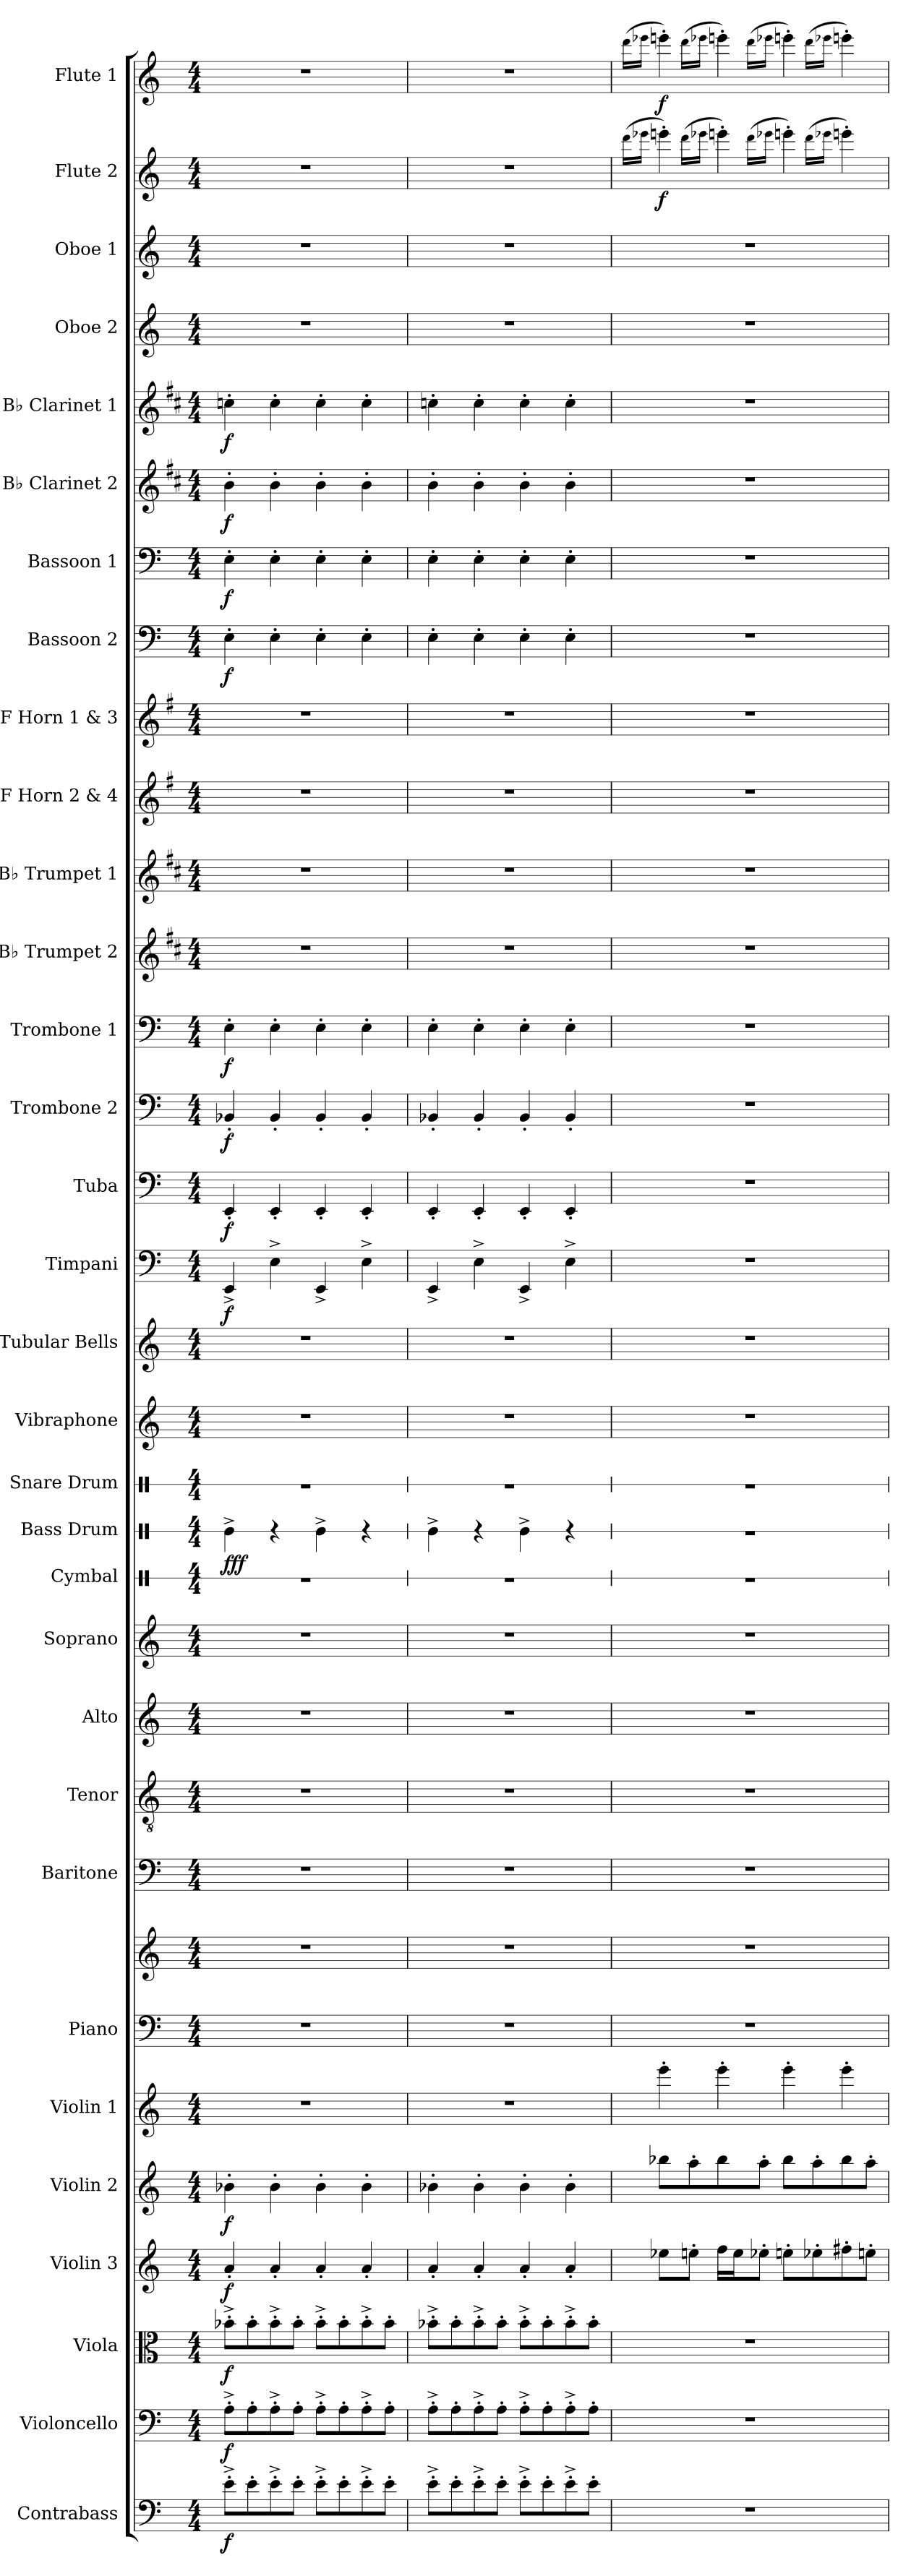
**kern	**dynam	**kern	**dynam	**kern	**dynam	**kern	**dynam	**kern	**dynam	**kern	**kern	**kern	**kern	**kern	**kern	**kern	**kern	**kern	**dynam	**kern	**kern	**kern	**kern	**dynam	**kern	**dynam	**kern	**dynam	**kern	**dynam	**kern	**kern	**kern	**kern	**kern	**dynam	**kern	**dynam	**kern	**dynam	**kern	**dynam	**kern	**kern	**kern	**dynam	**kern	**dynam
*part32	*part32	*part31	*part31	*part30	*part30	*part29	*part29	*part28	*part28	*part27	*part26	*part26	*part25	*part24	*part23	*part22	*part21	*part20	*part20	*part19	*part18	*part17	*part16	*part16	*part15	*part15	*part14	*part14	*part13	*part13	*part12	*part11	*part10	*part9	*part8	*part8	*part7	*part7	*part6	*part6	*part5	*part5	*part4	*part3	*part2	*part2	*part1	*part1
*staff33	*staff33	*staff32	*staff32	*staff31	*staff31	*staff30	*staff30	*staff29	*staff29	*staff28	*staff27	*staff26	*staff25	*staff24	*staff23	*staff22	*staff21	*staff20	*staff20	*staff19	*staff18	*staff17	*staff16	*staff16	*staff15	*staff15	*staff14	*staff14	*staff13	*staff13	*staff12	*staff11	*staff10	*staff9	*staff8	*staff8	*staff7	*staff7	*staff6	*staff6	*staff5	*staff5	*staff4	*staff3	*staff2	*staff2	*staff1	*staff1
*I"Contrabass	*	*I"Violoncello	*	*I"Viola	*	*I"Violin 3	*	*I"Violin 2	*	*I"Violin 1	*I"Piano	*	*I"Baritone	*I"Tenor	*I"Alto	*I"Soprano	*I"Cymbal	*I"Bass Drum	*	*I"Snare Drum	*I"Vibraphone	*I"Tubular Bells	*I"Timpani	*	*I"Tuba	*	*I"Trombone 2	*	*I"Trombone 1	*	*I"B♭ Trumpet 2	*I"B♭ Trumpet 1	*I"F Horn 2 &amp; 4	*I"F Horn 1 &amp; 3	*I"Bassoon 2	*	*I"Bassoon 1	*	*I"B♭ Clarinet 2	*	*I"B♭ Clarinet 1	*	*I"Oboe 2	*I"Oboe 1	*I"Flute 2	*	*I"Flute 1	*
*I'Cb.	*	*I'Vc.	*	*I'Vla.	*	*I'Vln. 3	*	*I'Vln. 2	*	*I'Vln. 1	*I'Pno.	*	*I'B.	*I'T.	*I'A.	*I'S.	*I'Cym.	*I'B. Dr.	*	*I'Sn. Dr.	*I'Vib.	*I'Tu. Be.	*I'Timp.	*	*I'Tba.	*	*I'Tbn. 2	*	*I'Tbn. 1	*	*I'B♭ Tpt. 2	*I'B♭ Tpt. 1	*I'F Hn. 2 4	*I'F Hn. 1 3	*I'Bsn. 2	*	*I'Bsn. 1	*	*I'B♭ Cl. 2	*	*I'B♭ Cl. 1	*	*I'Ob. 2	*I'Ob. 1	*I'Fl. 2	*	*I'Fl. 1	*
*	*	*	*	*	*	*	*	*	*	*	*	*	*	*	*	*	*stria1	*stria1	*	*stria1	*	*	*	*	*	*	*	*	*	*	*	*	*	*	*	*	*	*	*	*	*	*	*	*	*	*	*	*
*clefF4	*	*clefF4	*	*clefC3	*	*clefG2	*	*clefG2	*	*clefG2	*clefF4	*clefG2	*clefF4	*clefGv2	*clefG2	*clefG2	*clefX	*clefX	*	*clefX	*clefG2	*clefG2	*clefF4	*	*clefF4	*	*clefF4	*	*clefF4	*	*clefG2	*clefG2	*clefG2	*clefG2	*clefF4	*	*clefF4	*	*clefG2	*	*clefG2	*	*clefG2	*clefG2	*clefG2	*	*clefG2	*
*ITrd7c12	*	*	*	*	*	*	*	*	*	*	*	*	*	*	*	*	*	*	*	*	*	*	*	*	*	*	*	*	*	*	*ITrd1c2	*ITrd1c2	*ITrd4c7	*ITrd4c7	*	*	*	*	*ITrd1c2	*	*ITrd1c2	*	*	*	*	*	*	*
*k[]	*	*k[]	*	*k[]	*	*k[]	*	*k[]	*	*k[]	*k[]	*k[]	*k[]	*k[]	*k[]	*k[]	*k[]	*k[]	*	*k[]	*k[]	*k[]	*k[]	*	*k[]	*	*k[]	*	*k[]	*	*k[]	*k[]	*k[]	*k[]	*k[]	*	*k[]	*	*k[]	*	*k[]	*	*k[]	*k[]	*k[]	*	*k[]	*
*M4/4	*	*M4/4	*	*M4/4	*	*M4/4	*	*M4/4	*	*M4/4	*M4/4	*M4/4	*M4/4	*M4/4	*M4/4	*M4/4	*M4/4	*M4/4	*	*M4/4	*M4/4	*M4/4	*M4/4	*	*M4/4	*	*M4/4	*	*M4/4	*	*M4/4	*M4/4	*M4/4	*M4/4	*M4/4	*	*M4/4	*	*M4/4	*	*M4/4	*	*M4/4	*M4/4	*M4/4	*	*M4/4	*
=1	=1	=1	=1	=1	=1	=1	=1	=1	=1	=1	=1	=1	=1	=1	=1	=1	=1	=1	=1	=1	=1	=1	=1	=1	=1	=1	=1	=1	=1	=1	=1	=1	=1	=1	=1	=1	=1	=1	=1	=1	=1	=1	=1	=1	=1	=1	=1	=1
!	!LO:DY:b	!	!LO:DY:b	!	!LO:DY:b	!	!LO:DY:b	!	!LO:DY:b	!	!	!	!	!	!	!	!	!	!LO:DY:b	!	!	!	!	!	!	!	!	!	!	!	!	!	!	!	!	!	!	!	!	!	!	!	!	!	!	!	!	!
!	!	!	!	!	!	!	!	!	!	!	!	!	!	!	!	!	!	!	!LO:DY:n=1:b	!	!	!	!	!LO:DY:b	!	!LO:DY:b	!	!LO:DY:b	!	!LO:DY:b	!	!	!	!	!	!LO:DY:b	!	!LO:DY:b	!	!LO:DY:b	!	!LO:DY:b	!	!	!	!	!	!
8E'^\L	f	8A'^\L	f	8b-X'^\L	f	4a'/	f	4b-X'\	f	1r	1r	1r	1r	1r	1r	1r	1r	4Re^\	f ff	1r	1r	1r	4EE^/	f	4EE'/	f	4BB-X'/	f	4E'\	f	1r	1r	1r	1r	4E'\	f	4E'\	f	4a'\	f	4b-X'\	f	1r	1r	1r	.	1r	.
8E'\	.	8A'\	.	8b-'\	.	.	.	.	.	.	.	.	.	.	.	.	.	.	.	.	.	.	.	.	.	.	.	.	.	.	.	.	.	.	.	.	.	.	.	.	.	.	.	.	.	.	.	.
8E'^\	.	8A'^\	.	8b-'^\	.	4a'/	.	4b-'\	.	.	.	.	.	.	.	.	.	4r	.	.	.	.	4E^\	.	4EE'/	.	4BB-'/	.	4E'\	.	.	.	.	.	4E'\	.	4E'\	.	4a'\	.	4b-'\	.	.	.	.	.	.	.
8E'\J	.	8A'\J	.	8b-'\J	.	.	.	.	.	.	.	.	.	.	.	.	.	.	.	.	.	.	.	.	.	.	.	.	.	.	.	.	.	.	.	.	.	.	.	.	.	.	.	.	.	.	.	.
8E'^\L	.	8A'^\L	.	8b-'^\L	.	4a'/	.	4b-'\	.	.	.	.	.	.	.	.	.	4Re^\	.	.	.	.	4EE^/	.	4EE'/	.	4BB-'/	.	4E'\	.	.	.	.	.	4E'\	.	4E'\	.	4a'\	.	4b-'\	.	.	.	.	.	.	.
8E'\	.	8A'\	.	8b-'\	.	.	.	.	.	.	.	.	.	.	.	.	.	.	.	.	.	.	.	.	.	.	.	.	.	.	.	.	.	.	.	.	.	.	.	.	.	.	.	.	.	.	.	.
8E'^\	.	8A'^\	.	8b-'^\	.	4a'/	.	4b-'\	.	.	.	.	.	.	.	.	.	4r	.	.	.	.	4E^\	.	4EE'/	.	4BB-'/	.	4E'\	.	.	.	.	.	4E'\	.	4E'\	.	4a'\	.	4b-'\	.	.	.	.	.	.	.
8E'\J	.	8A'\J	.	8b-'\J	.	.	.	.	.	.	.	.	.	.	.	.	.	.	.	.	.	.	.	.	.	.	.	.	.	.	.	.	.	.	.	.	.	.	.	.	.	.	.	.	.	.	.	.
=2	=2	=2	=2	=2	=2	=2	=2	=2	=2	=2	=2	=2	=2	=2	=2	=2	=2	=2	=2	=2	=2	=2	=2	=2	=2	=2	=2	=2	=2	=2	=2	=2	=2	=2	=2	=2	=2	=2	=2	=2	=2	=2	=2	=2	=2	=2	=2	=2
8E'^\L	.	8A'^\L	.	8b-X'^\L	.	4a'/	.	4b-X'\	.	1r	1r	1r	1r	1r	1r	1r	1r	4Re^\	.	1r	1r	1r	4EE^/	.	4EE'/	.	4BB-X'/	.	4E'\	.	1r	1r	1r	1r	4E'\	.	4E'\	.	4a'\	.	4b-X'\	.	1r	1r	1r	.	1r	.
8E'\	.	8A'\	.	8b-'\	.	.	.	.	.	.	.	.	.	.	.	.	.	.	.	.	.	.	.	.	.	.	.	.	.	.	.	.	.	.	.	.	.	.	.	.	.	.	.	.	.	.	.	.
8E'^\	.	8A'^\	.	8b-'^\	.	4a'/	.	4b-'\	.	.	.	.	.	.	.	.	.	4r	.	.	.	.	4E^\	.	4EE'/	.	4BB-'/	.	4E'\	.	.	.	.	.	4E'\	.	4E'\	.	4a'\	.	4b-'\	.	.	.	.	.	.	.
8E'\J	.	8A'\J	.	8b-'\J	.	.	.	.	.	.	.	.	.	.	.	.	.	.	.	.	.	.	.	.	.	.	.	.	.	.	.	.	.	.	.	.	.	.	.	.	.	.	.	.	.	.	.	.
8E'^\L	.	8A'^\L	.	8b-'^\L	.	4a'/	.	4b-'\	.	.	.	.	.	.	.	.	.	4Re^\	.	.	.	.	4EE^/	.	4EE'/	.	4BB-'/	.	4E'\	.	.	.	.	.	4E'\	.	4E'\	.	4a'\	.	4b-'\	.	.	.	.	.	.	.
8E'\	.	8A'\	.	8b-'\	.	.	.	.	.	.	.	.	.	.	.	.	.	.	.	.	.	.	.	.	.	.	.	.	.	.	.	.	.	.	.	.	.	.	.	.	.	.	.	.	.	.	.	.
8E'^\	.	8A'^\	.	8b-'^\	.	4a'/	.	4b-'\	.	.	.	.	.	.	.	.	.	4r	.	.	.	.	4E^\	.	4EE'/	.	4BB-'/	.	4E'\	.	.	.	.	.	4E'\	.	4E'\	.	4a'\	.	4b-'\	.	.	.	.	.	.	.
8E'\J	.	8A'\J	.	8b-'\J	.	.	.	.	.	.	.	.	.	.	.	.	.	.	.	.	.	.	.	.	.	.	.	.	.	.	.	.	.	.	.	.	.	.	.	.	.	.	.	.	.	.	.	.
=3	=3	=3	=3	=3	=3	=3	=3	=3	=3	=3	=3	=3	=3	=3	=3	=3	=3	=3	=3	=3	=3	=3	=3	=3	=3	=3	=3	=3	=3	=3	=3	=3	=3	=3	=3	=3	=3	=3	=3	=3	=3	=3	=3	=3	=3	=3	=3	=3
.	.	.	.	.	.	.	.	.	.	.	.	.	.	.	.	.	.	.	.	.	.	.	.	.	.	.	.	.	.	.	.	.	.	.	.	.	.	.	.	.	.	.	.	.	(16qddd\LL	.	(16qddd\LL	.
.	.	.	.	.	.	.	.	.	.	.	.	.	.	.	.	.	.	.	.	.	.	.	.	.	.	.	.	.	.	.	.	.	.	.	.	.	.	.	.	.	.	.	.	.	16qeee-X\JJ	.	16qeee-X\JJ	.
!	!	!	!	!	!	!	!	!	!	!	!	!	!	!	!	!	!	!	!	!	!	!	!	!	!	!	!	!	!	!	!	!	!	!	!	!	!	!	!	!	!	!	!	!	!	!LO:DY:b	!	!LO:DY:b
1r	.	1r	.	1r	.	8ee-X\L	.	8bb-X\L	.	4eee'\	1r	1r	1r	1r	1r	1r	1r	1r	.	1r	1r	1r	1r	.	1r	.	1r	.	1r	.	1r	1r	1r	1r	1r	.	1r	.	1r	.	1r	.	1r	1r	4eeen'\)	f	4eeen'\)	f
.	.	.	.	.	.	8een'\J	.	8aa'\	.	.	.	.	.	.	.	.	.	.	.	.	.	.	.	.	.	.	.	.	.	.	.	.	.	.	.	.	.	.	.	.	.	.	.	.	.	.	.	.
.	.	.	.	.	.	.	.	.	.	.	.	.	.	.	.	.	.	.	.	.	.	.	.	.	.	.	.	.	.	.	.	.	.	.	.	.	.	.	.	.	.	.	.	.	(16qddd\LL	.	(16qddd\LL	.
.	.	.	.	.	.	.	.	.	.	.	.	.	.	.	.	.	.	.	.	.	.	.	.	.	.	.	.	.	.	.	.	.	.	.	.	.	.	.	.	.	.	.	.	.	16qeee-X\JJ	.	16qeee-X\JJ	.
.	.	.	.	.	.	16ff\LL	.	8bb-\	.	4eee'\	.	.	.	.	.	.	.	.	.	.	.	.	.	.	.	.	.	.	.	.	.	.	.	.	.	.	.	.	.	.	.	.	.	.	4eeen'\)	.	4eeen'\)	.
.	.	.	.	.	.	16ee\J	.	.	.	.	.	.	.	.	.	.	.	.	.	.	.	.	.	.	.	.	.	.	.	.	.	.	.	.	.	.	.	.	.	.	.	.	.	.	.	.	.	.
.	.	.	.	.	.	8ee-X'\J	.	8aa'\J	.	.	.	.	.	.	.	.	.	.	.	.	.	.	.	.	.	.	.	.	.	.	.	.	.	.	.	.	.	.	.	.	.	.	.	.	.	.	.	.
.	.	.	.	.	.	.	.	.	.	.	.	.	.	.	.	.	.	.	.	.	.	.	.	.	.	.	.	.	.	.	.	.	.	.	.	.	.	.	.	.	.	.	.	.	(16qddd\LL	.	(16qddd\LL	.
.	.	.	.	.	.	.	.	.	.	.	.	.	.	.	.	.	.	.	.	.	.	.	.	.	.	.	.	.	.	.	.	.	.	.	.	.	.	.	.	.	.	.	.	.	16qeee-X\JJ	.	16qeee-X\JJ	.
.	.	.	.	.	.	8een'\L	.	8bb-\L	.	4eee'\	.	.	.	.	.	.	.	.	.	.	.	.	.	.	.	.	.	.	.	.	.	.	.	.	.	.	.	.	.	.	.	.	.	.	4eeen'\)	.	4eeen'\)	.
.	.	.	.	.	.	8ee-X'\	.	8aa'\	.	.	.	.	.	.	.	.	.	.	.	.	.	.	.	.	.	.	.	.	.	.	.	.	.	.	.	.	.	.	.	.	.	.	.	.	.	.	.	.
.	.	.	.	.	.	.	.	.	.	.	.	.	.	.	.	.	.	.	.	.	.	.	.	.	.	.	.	.	.	.	.	.	.	.	.	.	.	.	.	.	.	.	.	.	(16qddd\LL	.	(16qddd\LL	.
.	.	.	.	.	.	.	.	.	.	.	.	.	.	.	.	.	.	.	.	.	.	.	.	.	.	.	.	.	.	.	.	.	.	.	.	.	.	.	.	.	.	.	.	.	16qeee-X\JJ	.	16qeee-X\JJ	.
.	.	.	.	.	.	8ff#X'\	.	8bb-\	.	4eee'\	.	.	.	.	.	.	.	.	.	.	.	.	.	.	.	.	.	.	.	.	.	.	.	.	.	.	.	.	.	.	.	.	.	.	4eeen'\)	.	4eeen'\)	.
.	.	.	.	.	.	8een'\J	.	8aa'\J	.	.	.	.	.	.	.	.	.	.	.	.	.	.	.	.	.	.	.	.	.	.	.	.	.	.	.	.	.	.	.	.	.	.	.	.	.	.	.	.
=	=	=	=	=	=	=	=	=	=	=	=	=	=	=	=	=	=	=	=	=	=	=	=	=	=	=	=	=	=	=	=	=	=	=	=	=	=	=	=	=	=	=	=	=	=	=	=	=
*-	*-	*-	*-	*-	*-	*-	*-	*-	*-	*-	*-	*-	*-	*-	*-	*-	*-	*-	*-	*-	*-	*-	*-	*-	*-	*-	*-	*-	*-	*-	*-	*-	*-	*-	*-	*-	*-	*-	*-	*-	*-	*-	*-	*-	*-	*-	*-	*-
